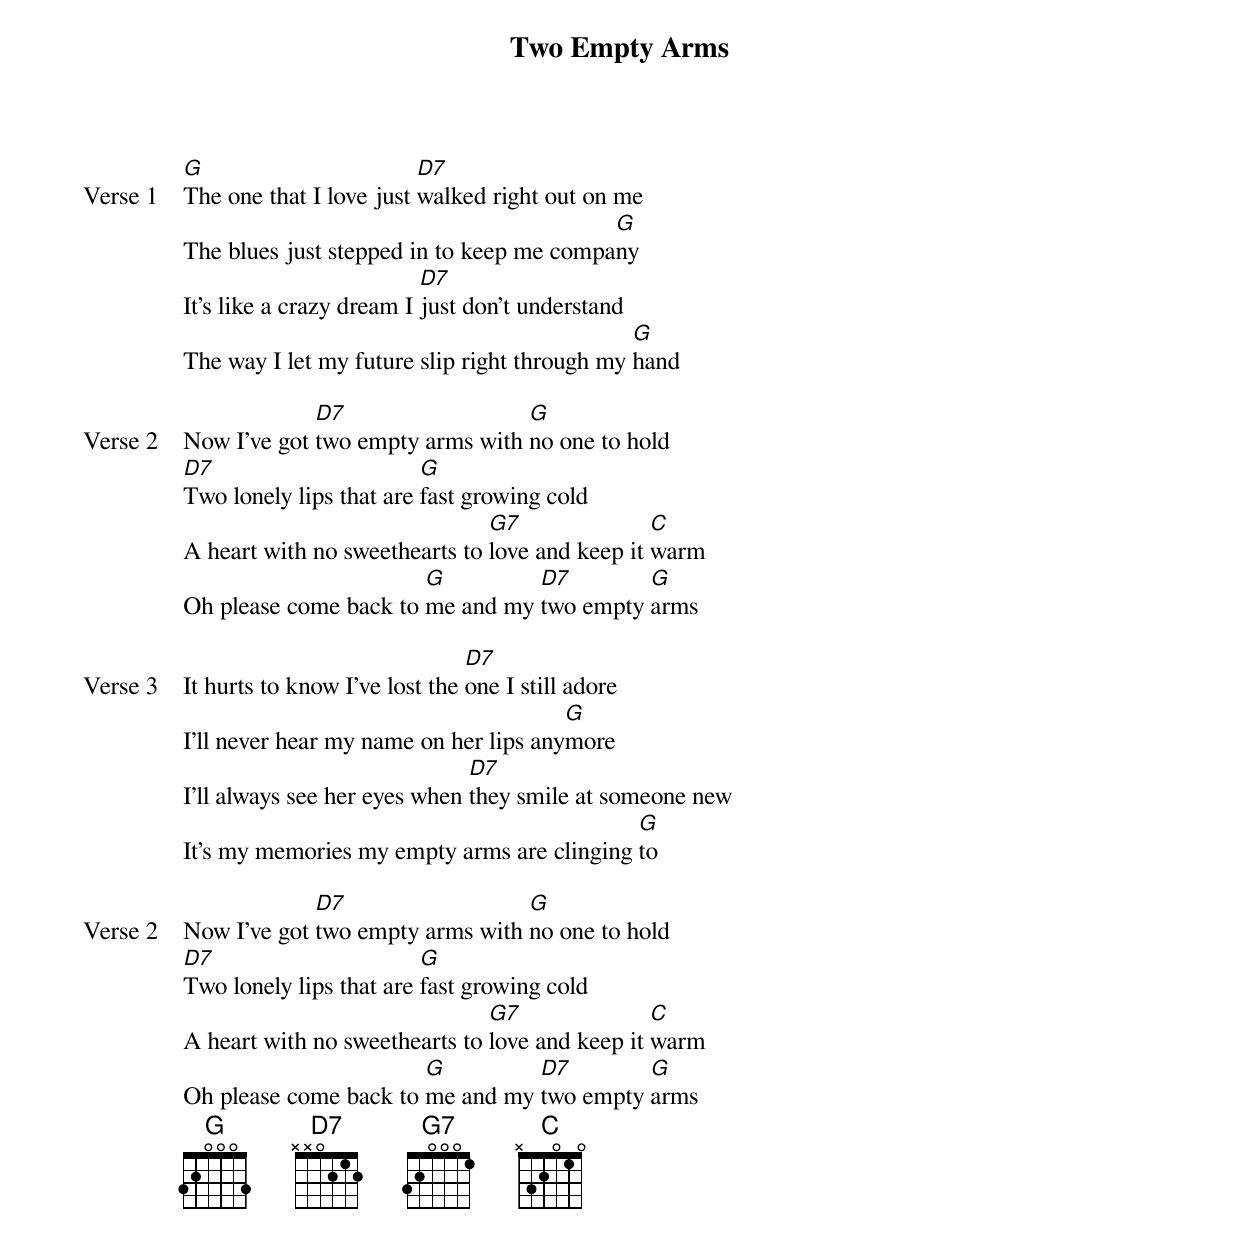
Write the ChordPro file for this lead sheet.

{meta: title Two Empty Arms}
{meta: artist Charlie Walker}
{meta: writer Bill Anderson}

{start_of_verse: Verse 1}
[G]The one that I love just [D7]walked right out on me
The blues just stepped in to keep me compa[G]ny
It's like a crazy dream I [D7]just don't understand
The way I let my future slip right through my [G]hand
{end_of_verse}

{start_of_verse: Verse 2}
Now I've got [D7]two empty arms with [G]no one to hold
[D7]Two lonely lips that are [G]fast growing cold
A heart with no sweethearts to [G7]love and keep it [C]warm
Oh please come back to [G]me and my [D7]two empty [G]arms
{end_of_verse}

{start_of_verse: Verse 3}
It hurts to know I've lost the [D7]one I still adore
I'll never hear my name on her lips any[G]more
I'll always see her eyes when [D7]they smile at someone new
It's my memories my empty arms are clinging [G]to
{end_of_verse}

{start_of_verse: Verse 2}
Now I've got [D7]two empty arms with [G]no one to hold
[D7]Two lonely lips that are [G]fast growing cold
A heart with no sweethearts to [G7]love and keep it [C]warm
Oh please come back to [G]me and my [D7]two empty [G]arms
{end_of_verse}
